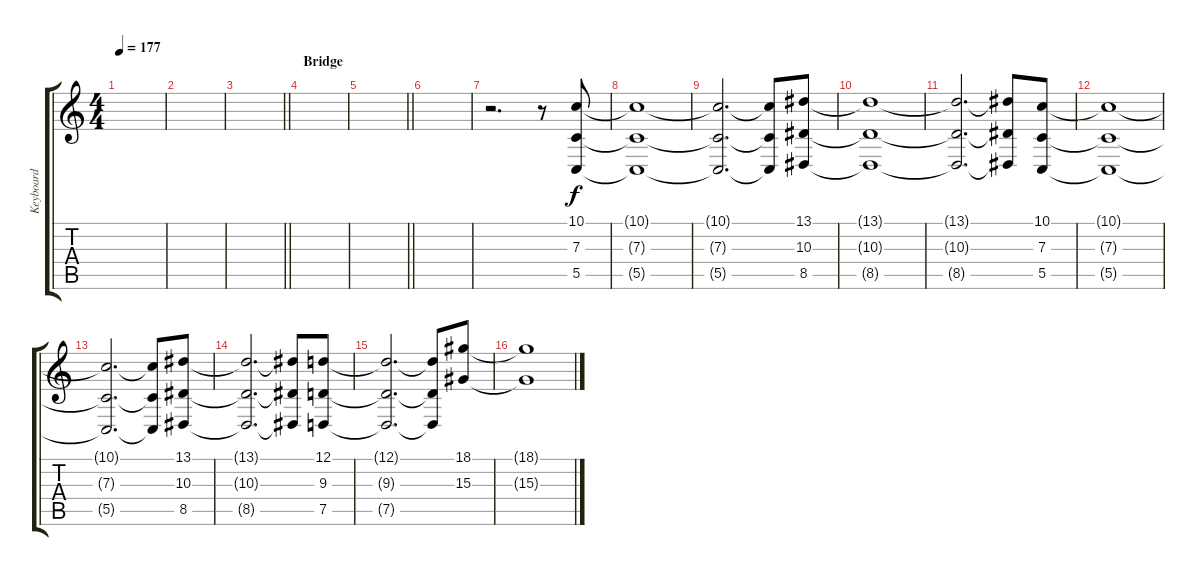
\track ("Keyboard" "Keyboard") {instrument stringensemble1}
\staff {score tabs}
\tuning (D4 A3 F3 C3 G2 C2) {hide}
\ts (4 4)
\tempo 177
\clef g2
\ks c
|
|
\barLineRight lightlight
|
\section ("" "Bridge")
|
\barLineRight lightlight
|
\section ("" "")
|
r.2{d} r.8 (10.1 7.3 5.5).8 |
(10.1{t} 7.3{t} 5.5{t}).1 |
(10.1{t} 7.3{t} 5.5{t}).2{d} (10.1{t} 7.3{t} 5.5{t}).8 (13.1 10.3 8.5).8 |
(13.1{t} 10.3{t} 8.5{t}).1 |
(13.1{t} 10.3{t} 8.5{t}).2{d} (13.1{t} 10.3{t} 8.5{t}).8 (10.1 7.3 5.5).8 |
(10.1{t} 7.3{t} 5.5{t}).1 |
(10.1{t} 7.3{t} 5.5{t}).2{d} (10.1{t} 7.3{t} 5.5{t}).8 (13.1 10.3 8.5).8 |
(13.1{t} 10.3{t} 8.5{t}).2{d} (13.1{t} 10.3{t} 8.5{t}).8 (12.1 9.3 7.5).8 |
(12.1{t} 9.3{t} 7.5{t}).2{d} (12.1{t} 9.3{t} 7.5{t}).8 (18.1 15.3).8 |
(18.1{t} 15.3{t}).1
